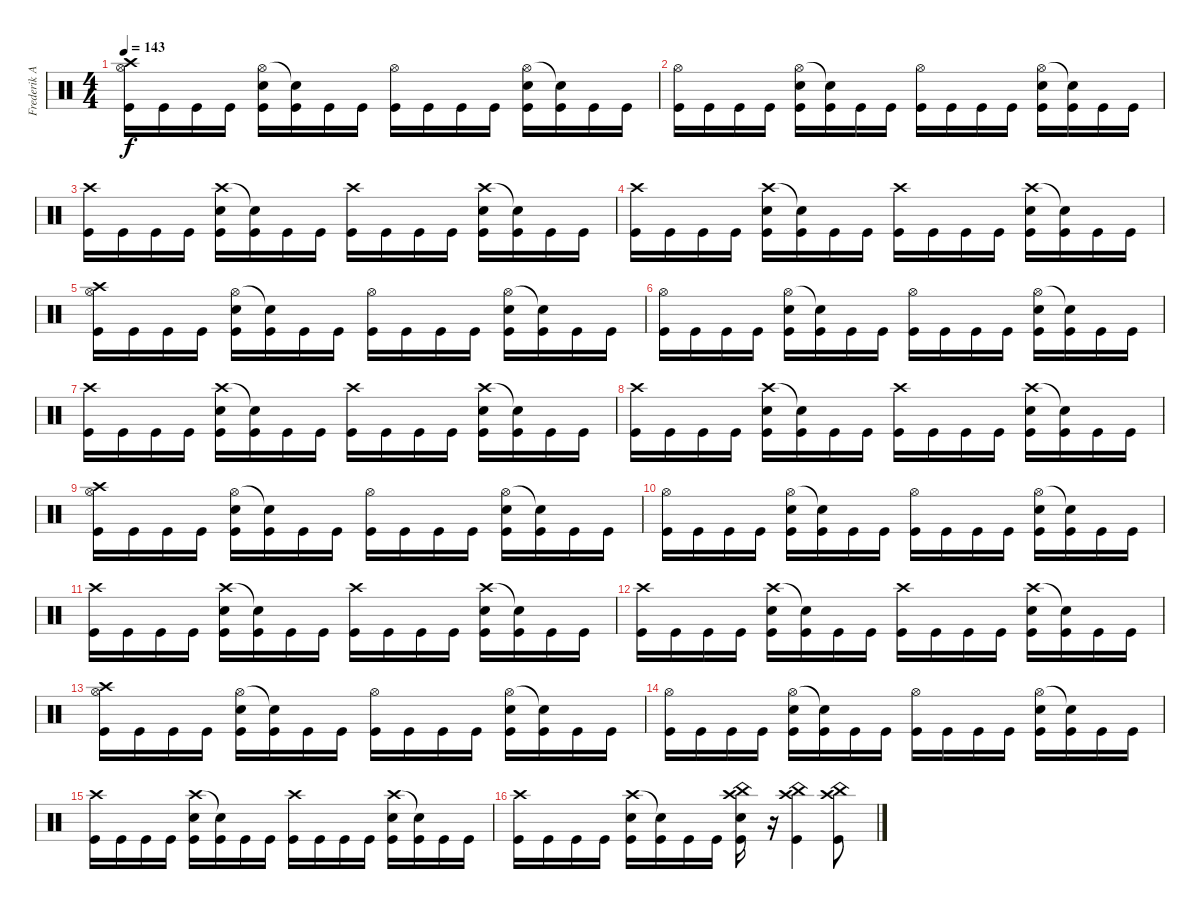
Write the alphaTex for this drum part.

\track ("Frederik Andersson" "Frederik A") {instrument percussion}
\staff {score}
\articulation defaults
\ts (4 4)
\tempo 143
\clef neutral
\ks c
("Crash high (hit)" "Hi-Hat (open)" "Kick (hit)").16{dy f} "Kick (hit)".16 "Kick (hit)".16 "Kick (hit)".16 ("Hi-Hat (open)" "Snare (hit) 2" "Kick (hit)").16 ("Snare (hit) 2"{t} "Kick (hit)").16 "Kick (hit)".16 "Kick (hit)".16 ("Hi-Hat (open)" "Kick (hit)").16 "Kick (hit)".16 "Kick (hit)".16 "Kick (hit)".16 ("Hi-Hat (open)" "Snare (hit) 2" "Kick (hit)").16 ("Snare (hit) 2"{t} "Kick (hit)").16 "Kick (hit)".16 "Kick (hit)".16 |
("Hi-Hat (open)" "Kick (hit)").16 "Kick (hit)".16 "Kick (hit)".16 "Kick (hit)".16 ("Hi-Hat (open)" "Snare (hit) 2" "Kick (hit)").16 ("Snare (hit) 2"{t} "Kick (hit)").16 "Kick (hit)".16 "Kick (hit)".16 ("Hi-Hat (open)" "Kick (hit)").16 "Kick (hit)".16 "Kick (hit)".16 "Kick (hit)".16 ("Hi-Hat (open)" "Snare (hit) 2" "Kick (hit)").16 ("Snare (hit) 2"{t} "Kick (hit)").16 "Kick (hit)".16 "Kick (hit)".16 |
("Crash high (hit)" "Kick (hit)").16 "Kick (hit)".16 "Kick (hit)".16 "Kick (hit)".16 ("Crash high (hit)" "Snare (hit) 2" "Kick (hit)").16 ("Snare (hit) 2"{t} "Kick (hit)").16 "Kick (hit)".16 "Kick (hit)".16 ("Crash high (hit)" "Kick (hit)").16 "Kick (hit)".16 "Kick (hit)".16 "Kick (hit)".16 ("Crash high (hit)" "Snare (hit) 2" "Kick (hit)").16 ("Snare (hit) 2"{t} "Kick (hit)").16 "Kick (hit)".16 "Kick (hit)".16 |
("Crash high (hit)" "Kick (hit)").16 "Kick (hit)".16 "Kick (hit)".16 "Kick (hit)".16 ("Crash high (hit)" "Snare (hit) 2" "Kick (hit)").16 ("Snare (hit) 2"{t} "Kick (hit)").16 "Kick (hit)".16 "Kick (hit)".16 ("Crash high (hit)" "Kick (hit)").16 "Kick (hit)".16 "Kick (hit)".16 "Kick (hit)".16 ("Crash high (hit)" "Snare (hit) 2" "Kick (hit)").16 ("Snare (hit) 2"{t} "Kick (hit)").16 "Kick (hit)".16 "Kick (hit)".16 |
("Crash high (hit)" "Hi-Hat (open)" "Kick (hit)").16 "Kick (hit)".16 "Kick (hit)".16 "Kick (hit)".16 ("Hi-Hat (open)" "Snare (hit) 2" "Kick (hit)").16 ("Snare (hit) 2"{t} "Kick (hit)").16 "Kick (hit)".16 "Kick (hit)".16 ("Hi-Hat (open)" "Kick (hit)").16 "Kick (hit)".16 "Kick (hit)".16 "Kick (hit)".16 ("Hi-Hat (open)" "Snare (hit) 2" "Kick (hit)").16 ("Snare (hit) 2"{t} "Kick (hit)").16 "Kick (hit)".16 "Kick (hit)".16 |
("Hi-Hat (open)" "Kick (hit)").16 "Kick (hit)".16 "Kick (hit)".16 "Kick (hit)".16 ("Hi-Hat (open)" "Snare (hit) 2" "Kick (hit)").16 ("Snare (hit) 2"{t} "Kick (hit)").16 "Kick (hit)".16 "Kick (hit)".16 ("Hi-Hat (open)" "Kick (hit)").16 "Kick (hit)".16 "Kick (hit)".16 "Kick (hit)".16 ("Hi-Hat (open)" "Snare (hit) 2" "Kick (hit)").16 ("Snare (hit) 2"{t} "Kick (hit)").16 "Kick (hit)".16 "Kick (hit)".16 |
("Crash high (hit)" "Kick (hit)").16 "Kick (hit)".16 "Kick (hit)".16 "Kick (hit)".16 ("Crash high (hit)" "Snare (hit) 2" "Kick (hit)").16 ("Snare (hit) 2"{t} "Kick (hit)").16 "Kick (hit)".16 "Kick (hit)".16 ("Crash high (hit)" "Kick (hit)").16 "Kick (hit)".16 "Kick (hit)".16 "Kick (hit)".16 ("Crash high (hit)" "Snare (hit) 2" "Kick (hit)").16 ("Snare (hit) 2"{t} "Kick (hit)").16 "Kick (hit)".16 "Kick (hit)".16 |
("Crash high (hit)" "Kick (hit)").16 "Kick (hit)".16 "Kick (hit)".16 "Kick (hit)".16 ("Crash high (hit)" "Snare (hit) 2" "Kick (hit)").16 ("Snare (hit) 2"{t} "Kick (hit)").16 "Kick (hit)".16 "Kick (hit)".16 ("Crash high (hit)" "Kick (hit)").16 "Kick (hit)".16 "Kick (hit)".16 "Kick (hit)".16 ("Crash high (hit)" "Snare (hit) 2" "Kick (hit)").16 ("Snare (hit) 2"{t} "Kick (hit)").16 "Kick (hit)".16 "Kick (hit)".16 |
("Crash high (hit)" "Hi-Hat (open)" "Kick (hit)").16 "Kick (hit)".16 "Kick (hit)".16 "Kick (hit)".16 ("Hi-Hat (open)" "Snare (hit) 2" "Kick (hit)").16 ("Snare (hit) 2"{t} "Kick (hit)").16 "Kick (hit)".16 "Kick (hit)".16 ("Hi-Hat (open)" "Kick (hit)").16 "Kick (hit)".16 "Kick (hit)".16 "Kick (hit)".16 ("Hi-Hat (open)" "Snare (hit) 2" "Kick (hit)").16 ("Snare (hit) 2"{t} "Kick (hit)").16 "Kick (hit)".16 "Kick (hit)".16 |
("Hi-Hat (open)" "Kick (hit)").16 "Kick (hit)".16 "Kick (hit)".16 "Kick (hit)".16 ("Hi-Hat (open)" "Snare (hit) 2" "Kick (hit)").16 ("Snare (hit) 2"{t} "Kick (hit)").16 "Kick (hit)".16 "Kick (hit)".16 ("Hi-Hat (open)" "Kick (hit)").16 "Kick (hit)".16 "Kick (hit)".16 "Kick (hit)".16 ("Hi-Hat (open)" "Snare (hit) 2" "Kick (hit)").16 ("Snare (hit) 2"{t} "Kick (hit)").16 "Kick (hit)".16 "Kick (hit)".16 |
("Crash high (hit)" "Kick (hit)").16 "Kick (hit)".16 "Kick (hit)".16 "Kick (hit)".16 ("Crash high (hit)" "Snare (hit) 2" "Kick (hit)").16 ("Snare (hit) 2"{t} "Kick (hit)").16 "Kick (hit)".16 "Kick (hit)".16 ("Crash high (hit)" "Kick (hit)").16 "Kick (hit)".16 "Kick (hit)".16 "Kick (hit)".16 ("Crash high (hit)" "Snare (hit) 2" "Kick (hit)").16 ("Snare (hit) 2"{t} "Kick (hit)").16 "Kick (hit)".16 "Kick (hit)".16 |
("Crash high (hit)" "Kick (hit)").16 "Kick (hit)".16 "Kick (hit)".16 "Kick (hit)".16 ("Crash high (hit)" "Snare (hit) 2" "Kick (hit)").16 ("Snare (hit) 2"{t} "Kick (hit)").16 "Kick (hit)".16 "Kick (hit)".16 ("Crash high (hit)" "Kick (hit)").16 "Kick (hit)".16 "Kick (hit)".16 "Kick (hit)".16 ("Crash high (hit)" "Snare (hit) 2" "Kick (hit)").16 ("Snare (hit) 2"{t} "Kick (hit)").16 "Kick (hit)".16 "Kick (hit)".16 |
("Crash high (hit)" "Hi-Hat (open)" "Kick (hit)").16 "Kick (hit)".16 "Kick (hit)".16 "Kick (hit)".16 ("Hi-Hat (open)" "Snare (hit) 2" "Kick (hit)").16 ("Snare (hit) 2"{t} "Kick (hit)").16 "Kick (hit)".16 "Kick (hit)".16 ("Hi-Hat (open)" "Kick (hit)").16 "Kick (hit)".16 "Kick (hit)".16 "Kick (hit)".16 ("Hi-Hat (open)" "Snare (hit) 2" "Kick (hit)").16 ("Snare (hit) 2"{t} "Kick (hit)").16 "Kick (hit)".16 "Kick (hit)".16 |
("Hi-Hat (open)" "Kick (hit)").16 "Kick (hit)".16 "Kick (hit)".16 "Kick (hit)".16 ("Hi-Hat (open)" "Snare (hit) 2" "Kick (hit)").16 ("Snare (hit) 2"{t} "Kick (hit)").16 "Kick (hit)".16 "Kick (hit)".16 ("Hi-Hat (open)" "Kick (hit)").16 "Kick (hit)".16 "Kick (hit)".16 "Kick (hit)".16 ("Hi-Hat (open)" "Snare (hit) 2" "Kick (hit)").16 ("Snare (hit) 2"{t} "Kick (hit)").16 "Kick (hit)".16 "Kick (hit)".16 |
("Crash high (hit)" "Kick (hit)").16 "Kick (hit)".16 "Kick (hit)".16 "Kick (hit)".16 ("Crash high (hit)" "Snare (hit) 2" "Kick (hit)").16 ("Snare (hit) 2"{t} "Kick (hit)").16 "Kick (hit)".16 "Kick (hit)".16 ("Crash high (hit)" "Kick (hit)").16 "Kick (hit)".16 "Kick (hit)".16 "Kick (hit)".16 ("Crash high (hit)" "Snare (hit) 2" "Kick (hit)").16 ("Snare (hit) 2"{t} "Kick (hit)").16 "Kick (hit)".16 "Kick (hit)".16 |
("Crash high (hit)" "Kick (hit)").16 "Kick (hit)".16 "Kick (hit)".16 "Kick (hit)".16 ("Crash high (hit)" "Snare (hit) 2" "Kick (hit)").16 ("Snare (hit) 2"{t} "Kick (hit)").16 "Kick (hit)".16 "Kick (hit)".16 ("China (hit)" "Crash high (hit)" "Snare (hit) 2" "Kick (hit)").16 r.16 ("China (hit)" "Crash high (hit)" "Kick (hit)").4 ("China (hit)" "Crash high (hit)" "Kick (hit)").8
